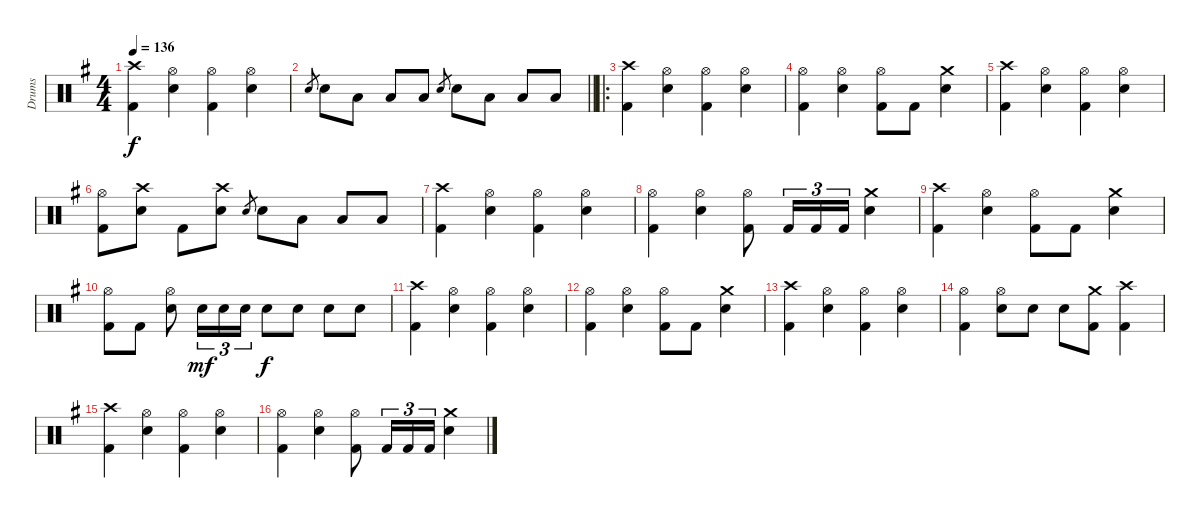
\track ("Drums" "Drums") {instrument percussion}
\staff {score}
\articulation defaults
\ts (4 4)
\tempo 136
\clef neutral
\ks eminor
("Crash high (hit)" "Kick (hit) 2").4{dy f} ("Hi-Hat (open)" "Snare (hit) 2").4 ("Hi-Hat (open)" "Kick (hit) 2").4 ("Hi-Hat (open)" "Snare (hit) 2").4 |
\barLineRight lightlight "Snare (hit) 2".8{gr} "Snare (hit) 2".8 "Low Tom (hit)".8 "Low Tom (hit)".8 "Low Tom (hit)".8 "Snare (hit) 2".8{gr} "Snare (hit) 2".8 "Low Tom (hit)".8 "Low Tom (hit)".8 "Low Tom (hit)".8
|
\ro
("Crash high (hit)" "Kick (hit) 2").4 ("Hi-Hat (open)" "Snare (hit) 2").4 ("Hi-Hat (open)" "Kick (hit) 2").4 ("Hi-Hat (open)" "Snare (hit) 2").4 |
("Hi-Hat (open)" "Kick (hit) 2").4 ("Hi-Hat (open)" "Snare (hit) 2").4 ("Hi-Hat (open)" "Kick (hit) 2").8 "Kick (hit) 2".8 ("Crash medium (hit)" "Snare (hit) 2").4 |
("Crash high (hit)" "Kick (hit) 2").4 ("Hi-Hat (open)" "Snare (hit) 2").4 ("Hi-Hat (open)" "Kick (hit) 2").4 ("Hi-Hat (open)" "Snare (hit) 2").4 |
("Hi-Hat (open)" "Kick (hit) 2").8 ("Crash high (hit)" "Snare (hit) 2").8 "Kick (hit) 2".8 ("Crash high (hit)" "Snare (hit) 2").8 "Snare (hit) 2".8{gr} "Snare (hit) 2".8 "Low Tom (hit)".8 "Low Tom (hit)".8 "Low Tom (hit)".8 |
("Crash high (hit)" "Kick (hit) 2").4 ("Hi-Hat (open)" "Snare (hit) 2").4 ("Hi-Hat (open)" "Kick (hit) 2").4 ("Hi-Hat (open)" "Snare (hit) 2").4 |
("Hi-Hat (open)" "Kick (hit) 2").4 ("Hi-Hat (open)" "Snare (hit) 2").4 ("Hi-Hat (open)" "Kick (hit) 2").8 "Kick (hit) 2".16{tu (3 2)} "Kick (hit) 2".16{tu (3 2)} "Kick (hit) 2".16{tu (3 2)} ("Crash medium (hit)" "Snare (hit) 2").4 |
("Crash high (hit)" "Kick (hit) 2").4 ("Hi-Hat (open)" "Snare (hit) 2").4 ("Hi-Hat (open)" "Kick (hit) 2").8 "Kick (hit) 2".8 ("Crash medium (hit)" "Snare (hit) 2").4 |
("Hi-Hat (open)" "Kick (hit) 2").8 "Kick (hit) 2".8 ("Hi-Hat (open)" "Snare (hit) 2").8 "Snare (hit) 2".16{tu (3 2) dy mf} "Snare (hit) 2".16{tu (3 2)} "Snare (hit) 2".16{tu (3 2)} "Snare (hit) 2".8{dy f} "Snare (hit) 2".8 "Snare (hit) 2".8 "Snare (hit) 2".8 |
("Crash high (hit)" "Kick (hit) 2").4 ("Hi-Hat (open)" "Snare (hit) 2").4 ("Hi-Hat (open)" "Kick (hit) 2").4 ("Hi-Hat (open)" "Snare (hit) 2").4 |
("Hi-Hat (open)" "Kick (hit) 2").4 ("Hi-Hat (open)" "Snare (hit) 2").4 ("Hi-Hat (open)" "Kick (hit) 2").8 "Kick (hit) 2".8 ("Crash medium (hit)" "Snare (hit) 2").4 |
("Crash high (hit)" "Kick (hit) 2").4 ("Hi-Hat (open)" "Snare (hit) 2").4 ("Hi-Hat (open)" "Kick (hit) 2").4 ("Hi-Hat (open)" "Snare (hit) 2").4 |
("Hi-Hat (open)" "Kick (hit) 2").4 ("Hi-Hat (open)" "Snare (hit) 2").8 "Snare (hit) 2".8 "Snare (hit) 2".8 ("Crash medium (hit)" "Kick (hit) 2").8 ("Crash high (hit)" "Kick (hit) 2").4 |
("Crash high (hit)" "Kick (hit) 2").4 ("Hi-Hat (open)" "Snare (hit) 2").4 ("Hi-Hat (open)" "Kick (hit) 2").4 ("Hi-Hat (open)" "Snare (hit) 2").4 |
("Hi-Hat (open)" "Kick (hit) 2").4 ("Hi-Hat (open)" "Snare (hit) 2").4 ("Hi-Hat (open)" "Kick (hit) 2").8 "Kick (hit) 2".16{tu (3 2)} "Kick (hit) 2".16{tu (3 2)} "Kick (hit) 2".16{tu (3 2)} ("Crash medium (hit)" "Snare (hit) 2").4
